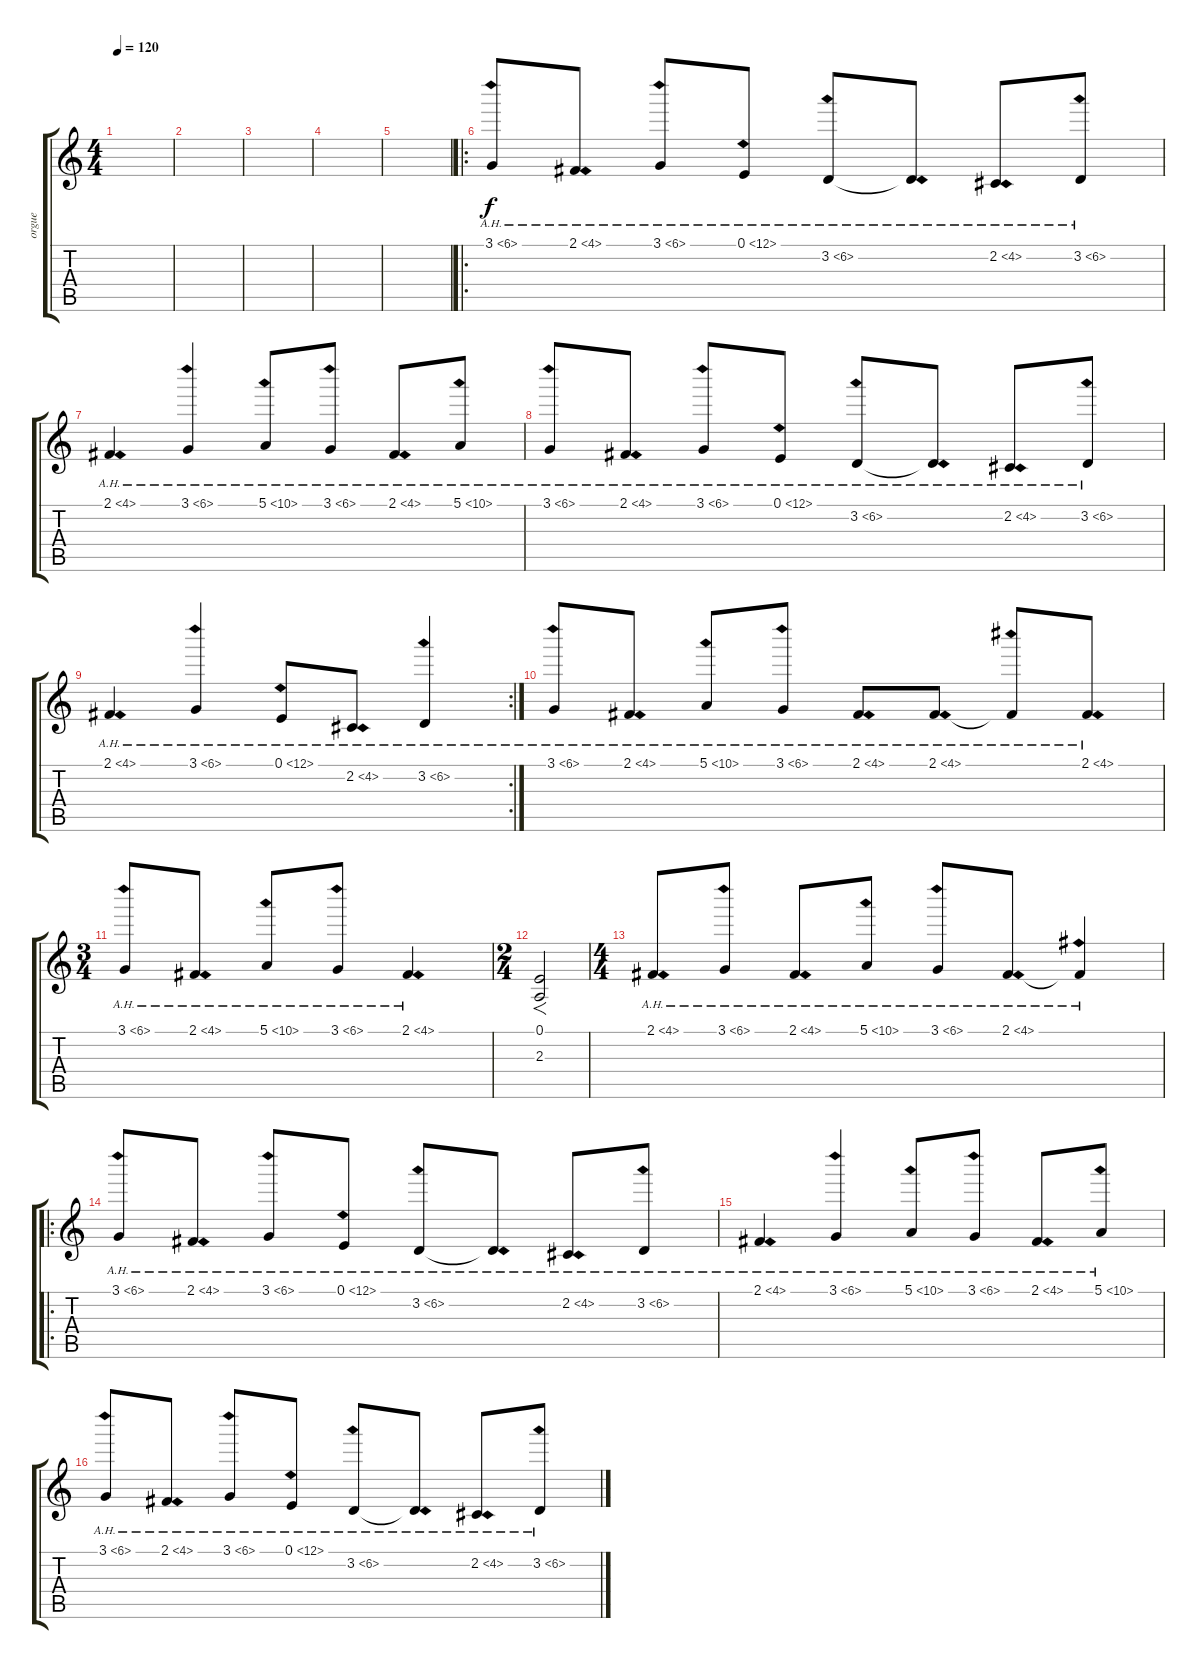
\track ("orgue" "orgue") {instrument violin}
\staff {score tabs}
\tuning (E4 B3 G3 D3 A2 E2) {hide}
\ts (4 4)
\tempo 120
\clef g2
\ks c
|
|
|
|
|
\ro
3.1{ah 3}.8 2.1{ah 2}.8 3.1{ah 3}.8 0.1{ah 12}.8 3.2{ah 3}.8 3.2{ah 2 t}.8 2.2{ah 2}.8 3.2{ah 3}.8 |
2.1{ah 2}.4 3.1{ah 3}.4 5.1{ah 5}.8 3.1{ah 3}.8 2.1{ah 2}.8 5.1{ah 5}.8 |
3.1{ah 3}.8 2.1{ah 2}.8 3.1{ah 3}.8 0.1{ah 12}.8 3.2{ah 3}.8 3.2{ah 2 t}.8 2.2{ah 2}.8 3.2{ah 3}.8 |
\rc 2
2.1{ah 2}.4 3.1{ah 3}.4 0.1{ah 12}.8 2.2{ah 2}.8 3.2{ah 3}.4 |
3.1{ah 3}.8 2.1{ah 2}.8 5.1{ah 5}.8 3.1{ah 3}.8 2.1{ah 2}.8 2.1{ah 2}.8 2.1{ah 3 t}.8 2.1{ah 2}.8 |
\ts (3 4)
3.1{ah 3}.8 2.1{ah 2}.8 5.1{ah 5}.8 3.1{ah 3}.8 2.1{ah 2}.4 |
\ts (2 4)
(0.1 2.3).2{f} |
\ts (4 4)
2.1{ah 2}.8 3.1{ah 3}.8 2.1{ah 2}.8 5.1{ah 5}.8 3.1{ah 3}.8 2.1{ah 2}.8 2.1{ah 12 t}.4 |
\ro
3.1{ah 3}.8 2.1{ah 2}.8 3.1{ah 3}.8 0.1{ah 12}.8 3.2{ah 3}.8 3.2{ah 2 t}.8 2.2{ah 2}.8 3.2{ah 3}.8 |
2.1{ah 2}.4 3.1{ah 3}.4 5.1{ah 5}.8 3.1{ah 3}.8 2.1{ah 2}.8 5.1{ah 5}.8 |
3.1{ah 3}.8 2.1{ah 2}.8 3.1{ah 3}.8 0.1{ah 12}.8 3.2{ah 3}.8 3.2{ah 2 t}.8 2.2{ah 2}.8 3.2{ah 3}.8
